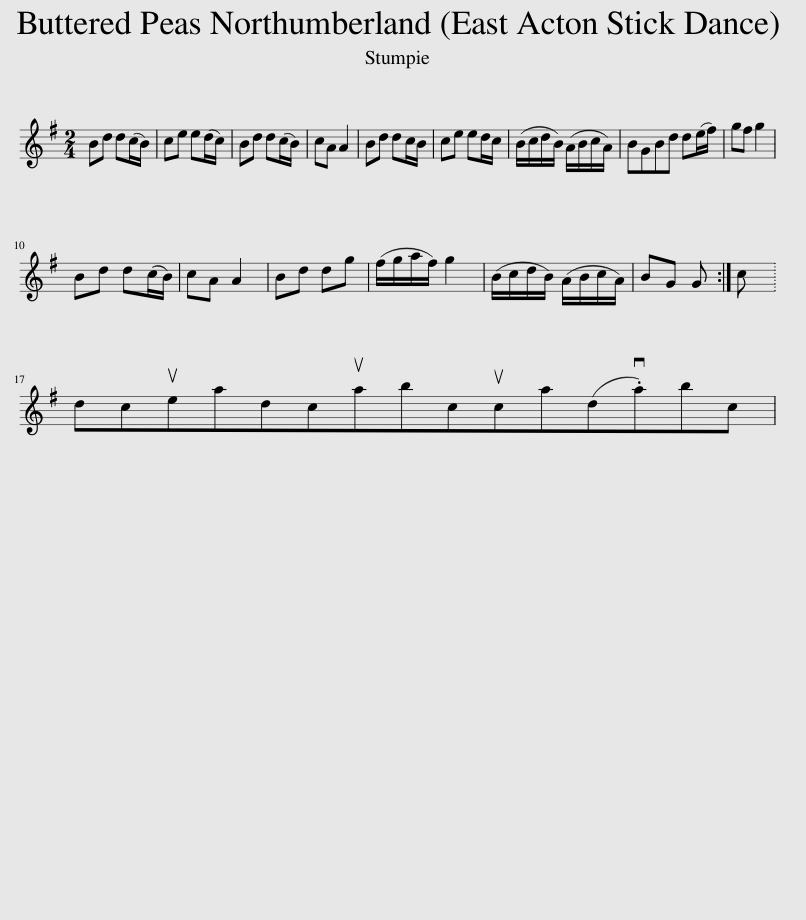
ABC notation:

X:1
L:1/8
M:2/4
I:linebreak $
K:G
V:1 treble
V:1
 Bd d(c/B/) | ce e(d/c/) | Bd d(c/B/) | cA A2 | Bd dc/B/ | %5
 ce ed/c/ | (B/c/d/B/) (A/B/c/A/) | BGBd d(e/f/) | gf g2 |$ Bd d(c/B/) | %10
 cA A2 | Bd dg | (f/g/a/f/) g2 | (B/c/d/B/) (A/B/c/A/) | BG G :| %15
 c |$ dcueadcuabcuca(d.va)bc | %17
